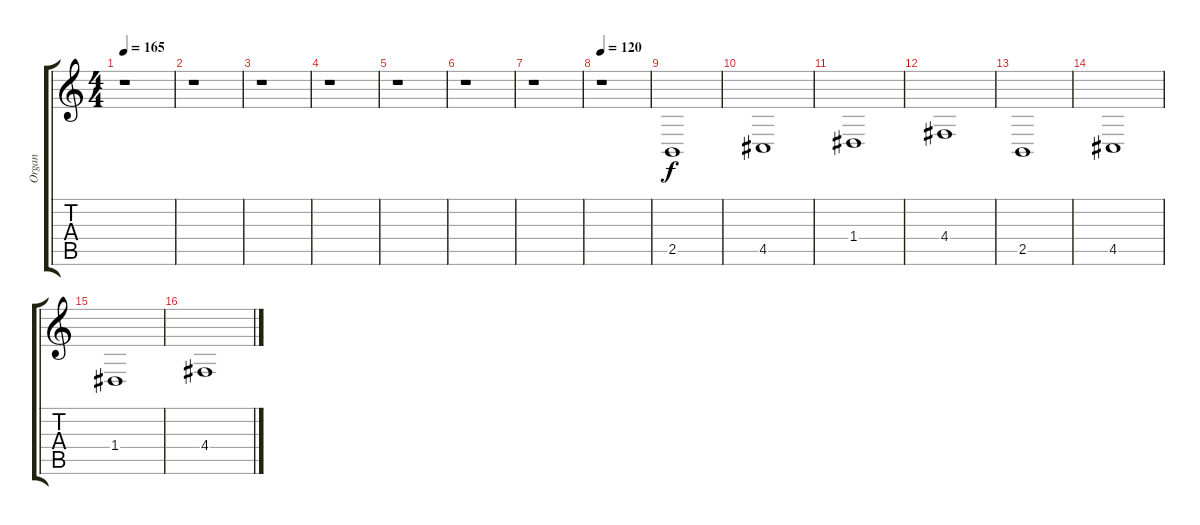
\track ("Organ" "Organ") {instrument rockorgan}
\staff {score tabs}
\tuning (E4 B3 G3 D3 A2 E2) {hide}
\ts (4 4)
\tempo 165
\clef g2
\ks c
r.1{dy f} |
r.1 |
r.1 |
r.1 |
r.1 |
r.1 |
r.1 |
\tempo 120
r.1 |
2.5.1 |
4.5.1 |
1.4.1 |
4.4.1 |
2.5.1 |
4.5.1 |
1.4.1 |
4.4.1
